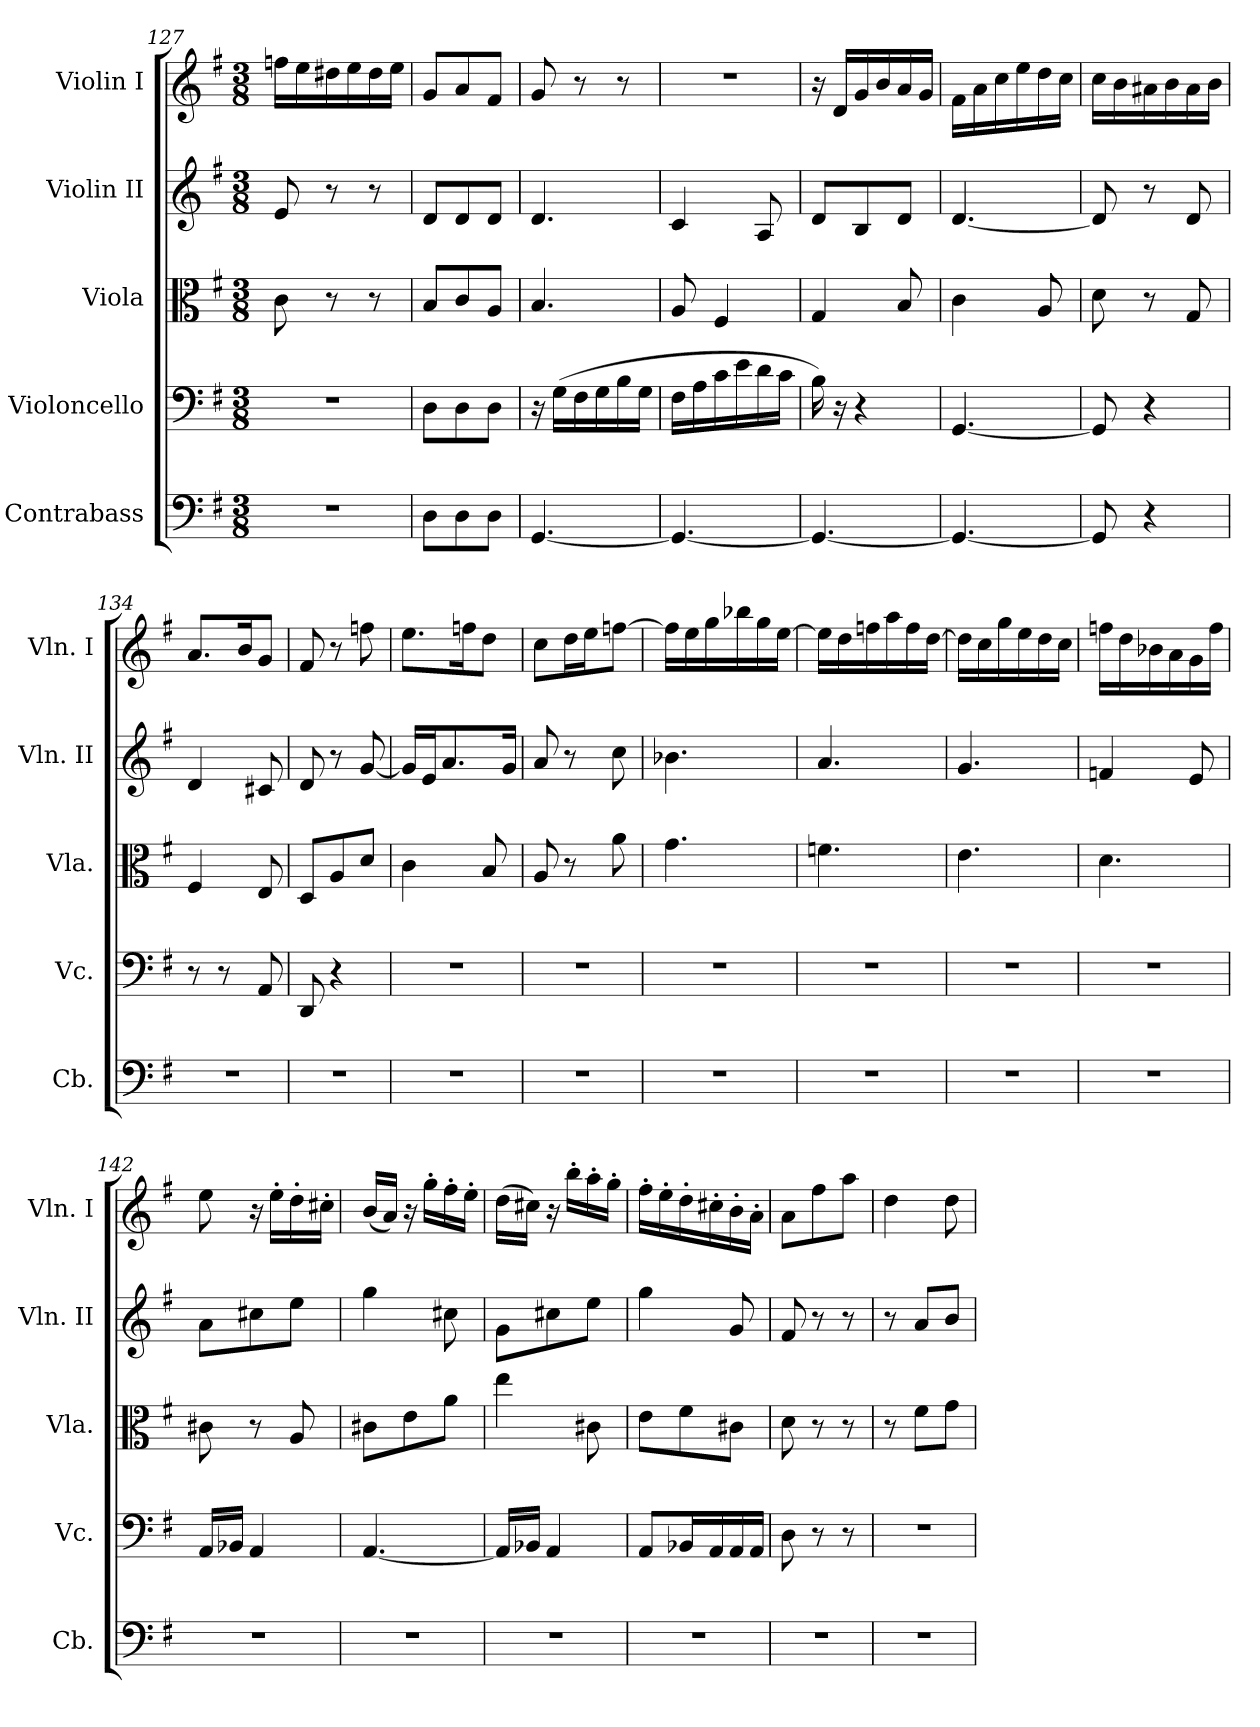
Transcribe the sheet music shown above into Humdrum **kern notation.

**kern	**kern	**kern	**kern	**kern
*part5	*part4	*part3	*part2	*part1
*staff5	*staff4	*staff3	*staff2	*staff1
*I"Contrabass	*I"Violoncello	*I"Viola	*I"Violin II	*I"Violin I
*I'Cb.	*I'Vc.	*I'Vla.	*I'Vln. II	*I'Vln. I
*clefF4	*clefF4	*clefC3	*clefG2	*clefG2
*ITrd7c12	*	*	*	*
*k[f#]	*k[f#]	*k[f#]	*k[f#]	*k[f#]
*M3/8	*M3/8	*M3/8	*M3/8	*M3/8
=127	=127	=127	=127	=127
4.r	4.r	8c\	8e/	16ffn\LL
.	.	.	.	16ee\
.	.	8r	8r	16dd#X\
.	.	.	.	16ee\
.	.	8r	8r	16dd#\
.	.	.	.	16ee\JJ
!!LO:LB:g=z
=128	=128	=128	=128	=128
8DD\L	8D\L	8B/L	8d/L	8g/L
8DD\	8D\	8c/	8d/	8a/
8DD\J	8D\J	8A/J	8d/J	8f#/J
=129	=129	=129	=129	=129
[4.GGG/	16r	4.B/	4.d/	8g/
.	(>16G\LL	.	.	.
.	16F#\	.	.	8r
.	16G\	.	.	.
.	16B\	.	.	8r
.	16G\JJ	.	.	.
=130	=130	=130	=130	=130
4.GGG/_	16F#\LL	8A/	4c/	4.r
.	16A\	.	.	.
.	16c\	4F#/	.	.
.	16e\	.	.	.
.	16d\	.	8A/	.
.	16c\JJ	.	.	.
=131	=131	=131	=131	=131
4.GGG/_	16B\)	4G/	8d/L	16r
.	16r	.	.	16d/LL
.	4r	.	8B/	16g/
.	.	.	.	16b/
.	.	8B/	8d/J	16a/
.	.	.	.	16g/JJ
=132	=132	=132	=132	=132
4.GGG/_	[4.GG/	4c\	[4.d/	16f#\LL
.	.	.	.	16a\
.	.	.	.	16cc\
.	.	.	.	16ee\
.	.	8A/	.	16dd\
.	.	.	.	16cc\JJ
=133	=133	=133	=133	=133
8GGG/]	8GG/]	8d\	8d/]	16cc\LL
.	.	.	.	16b\
4r	4r	8r	8r	16a#X\
.	.	.	.	16b\
.	.	8G/	8d/	16a#\
.	.	.	.	16b\JJ
=134	=134	=134	=134	=134
4.r	8r	4F#/	4d/	8.a/L
.	8r	.	.	.
.	.	.	.	16b/K
.	8AA/	8E/	8c#X/	8g/J
=135	=135	=135	=135	=135
4.r	8DD/	8D/L	8d/	8f#/
.	4r	8A/	8r	8r
.	.	8d/J	[8g/	8ffn\
!!LO:PB:g=z
=136	=136	=136	=136	=136
4.r	4.r	4c\	16g/LL]	8.ee\L
.	.	.	16e/J	.
.	.	.	8.a/	.
.	.	.	.	16ffn\K
.	.	8B/	.	8dd\J
.	.	.	16g/Jk	.
=137	=137	=137	=137	=137
4.r	4.r	8A/	8a/	8cc\L
.	.	8r	8r	16dd\L
.	.	.	.	16ee\J
.	.	8a\	8cc\	[8ffn\J
=138	=138	=138	=138	=138
4.r	4.r	4.g\	4.b-X\	16ff\LL]
.	.	.	.	16ee\
.	.	.	.	16gg\
.	.	.	.	16bb-X\
.	.	.	.	16gg\
.	.	.	.	[16ee\JJ
=139	=139	=139	=139	=139
4.r	4.r	4.fn\	4.a/	16ee\LL]
.	.	.	.	16dd\
.	.	.	.	16ffn\
.	.	.	.	16aa\
.	.	.	.	16ff\
.	.	.	.	[16dd\JJ
=140	=140	=140	=140	=140
4.r	4.r	4.e\	4.g/	16dd\LL]
.	.	.	.	16cc\
.	.	.	.	16gg\
.	.	.	.	16ee\
.	.	.	.	16dd\
.	.	.	.	16cc\JJ
=141	=141	=141	=141	=141
4.r	4.r	4.d\	4fn/	16ffn\LL
.	.	.	.	16dd\
.	.	.	.	16b-X\
.	.	.	.	16a\
.	.	.	8e/	16g\
.	.	.	.	16ff\JJ
=142	=142	=142	=142	=142
4.r	16AA/LL	8c#X\	8a\L	8ee\
.	16BB-X/JJ	.	.	.
.	4AA/	8r	8cc#X\	16r
.	.	.	.	16ee'\LL
.	.	8A/	8ee\J	16dd'\
.	.	.	.	16cc#X'\JJ
!!LO:LB:g=z
=143	=143	=143	=143	=143
4.r	[4.AA/	8c#X\L	4gg\	(<16b/LL
.	.	.	.	16a/JJ)
.	.	8e\	.	16r
.	.	.	.	16gg'\LL
.	.	8a\J	8cc#X\	16ff#'\
.	.	.	.	16ee'\JJ
=144	=144	=144	=144	=144
4.r	16AA/LL]	4ee\	8g\L	(>16dd\LL
.	16BB-X/JJ	.	.	16cc#X\JJ)
.	4AA/	.	8cc#X\	16r
.	.	.	.	16bb'\LL
.	.	8c#X\	8ee\J	16aa'\
.	.	.	.	16gg'\JJ
=145	=145	=145	=145	=145
4.r	8AA/L	8e\L	4gg\	16ff#'\LL
.	.	.	.	16ee'\
.	16BB-X/L	8f#\	.	16dd'\
.	16AA/	.	.	16cc#X'\
.	16AA/	8c#X\J	8g/	16b'\
.	16AA/JJ	.	.	16a'\JJ
=146	=146	=146	=146	=146
4.r	8D\	8d\	8f#/	8a\L
.	8r	8r	8r	8ff#\
.	8r	8r	8r	8aa\J
=147	=147	=147	=147	=147
4.r	4.r	8r	8r	4dd\
.	.	8f#\L	8a/L	.
.	.	8g\J	8b/J	8dd\
=	=	=	=	=
*-	*-	*-	*-	*-
